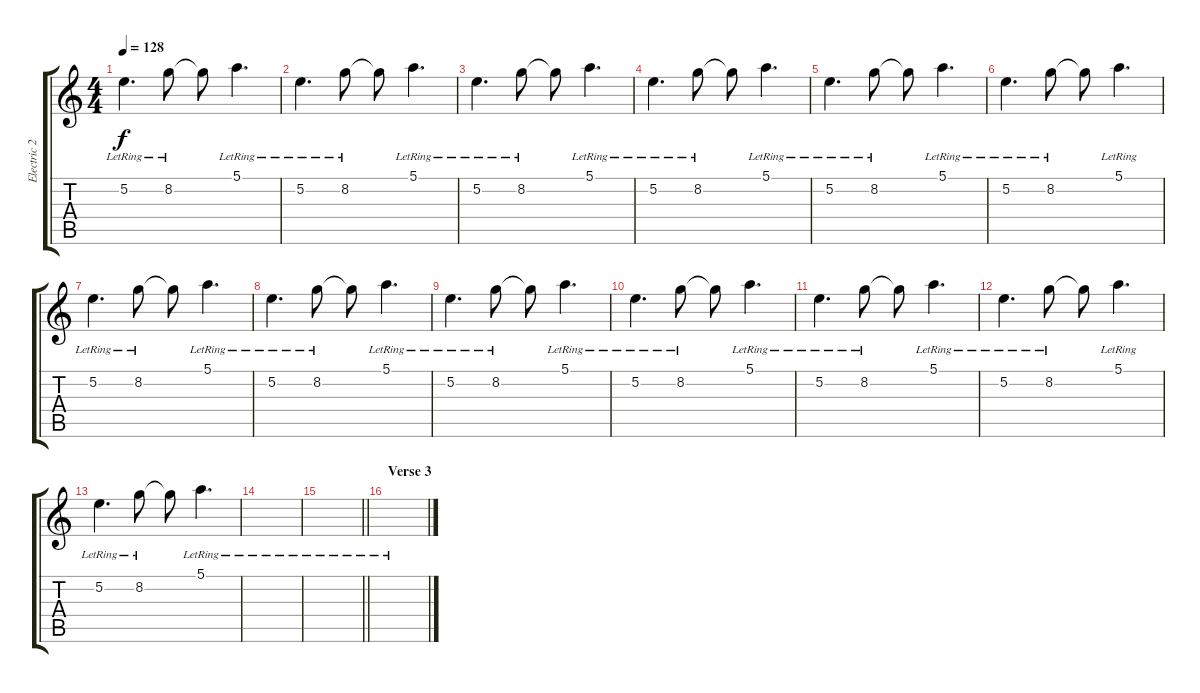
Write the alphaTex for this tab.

\track ("Electric 2/Extra Guitar" "Electric 2") {instrument acousticguitarsteel}
\staff {score tabs}
\tuning (E4 B3 G3 D3 A2 E2) {hide}
\ts (4 4)
\tempo 128
\clef g2
\ks c
5.2{lr}.4{d dy f} 8.2{lr}.8 8.2{t}.8 5.1{lr}.4{d} |
5.2{lr}.4{d} 8.2{lr}.8 8.2{t}.8 5.1{lr}.4{d} |
5.2{lr}.4{d} 8.2{lr}.8 8.2{t}.8 5.1{lr}.4{d} |
5.2{lr}.4{d} 8.2{lr}.8 8.2{t}.8 5.1{lr}.4{d} |
5.2{lr}.4{d} 8.2{lr}.8 8.2{t}.8 5.1{lr}.4{d} |
5.2{lr}.4{d} 8.2{lr}.8 8.2{t}.8 5.1{lr}.4{d} |
5.2{lr}.4{d} 8.2{lr}.8 8.2{t}.8 5.1{lr}.4{d} |
5.2{lr}.4{d} 8.2{lr}.8 8.2{t}.8 5.1{lr}.4{d} |
5.2{lr}.4{d} 8.2{lr}.8 8.2{t}.8 5.1{lr}.4{d} |
5.2{lr}.4{d} 8.2{lr}.8 8.2{t}.8 5.1{lr}.4{d} |
5.2{lr}.4{d} 8.2{lr}.8 8.2{t}.8 5.1{lr}.4{d} |
5.2{lr}.4{d} 8.2{lr}.8 8.2{t}.8 5.1{lr}.4{d} |
5.2{lr}.4{d} 8.2{lr}.8 8.2{t}.8 5.1{lr}.4{d} |
|
\barLineRight lightlight
|
\section ("" "Verse 3")
